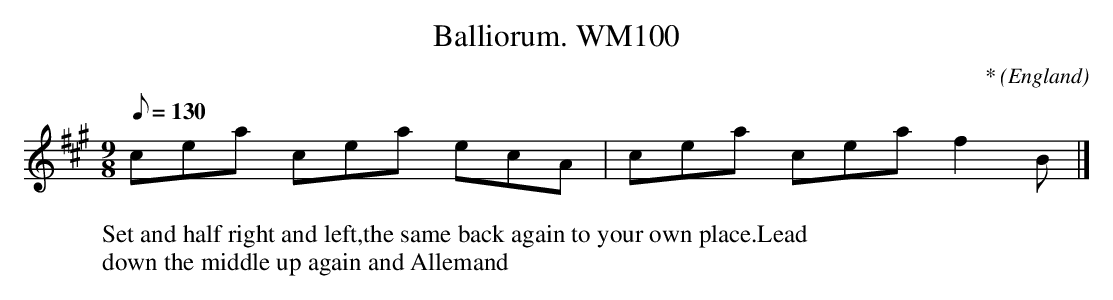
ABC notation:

X:1
T:Balliorum. WM100
M:9/8
L:1/8
Q:130
C:*
O:England
W:Set and half right and left,the same back again to your own place.Lead
W:down the middle up again and Allemand
K:A
cea cea ecA|cea cea f2B|]
